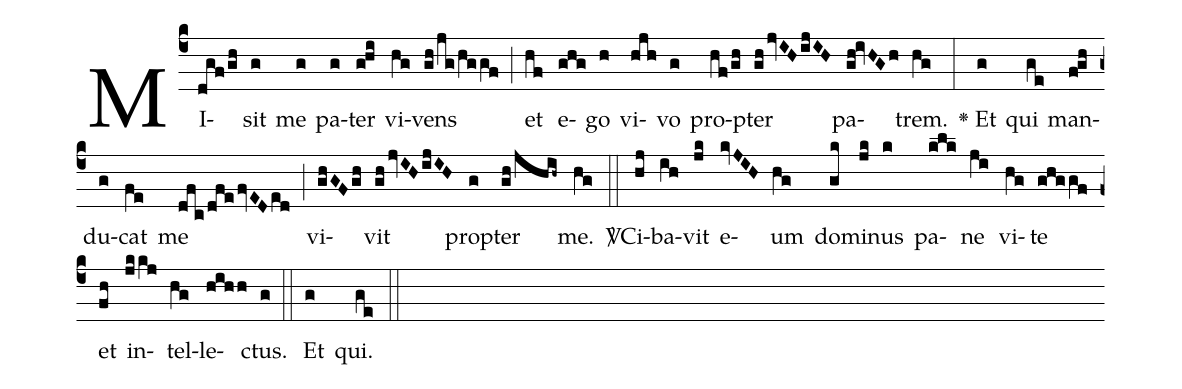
%%
(c4)MI(dgf/gh)sit(g) me(g) pa(g)ter(ghi) vi(hg)vens(gh/jg/hggf) (;) et(hf) e(ghg)go(h) vi(hjh)vo(g)

pro(hf/gh)pter(gh/jvIHijIH) pa(gh!ivHGh)trem.(hg) (:)

% seems to be missing a line here
<v>\greheightstar</v>~Et(g) qui(ge) man(f!gh)du(g)cat(fe) me(dfc/dfe/fvEDed) (;)
%above is the missing line

vi(ghGFgh)vit(gh/jvIH/ijIH) pro(g)pter(gh/jhih~) me.(hg) (::)


<v>\Vbar{}</v>Ci(hj)ba(ih)vit(jk) e(kvJIH)um(hg) do(gk)mi(jk)nus(k)

pa(klk)ne(ji) vi(hg)te(ghg/gf)

et(fh) in(jkkj)tel(hg)le(hihh)ctus.(g) (::)  Et(g) qui.(ge) (::)
